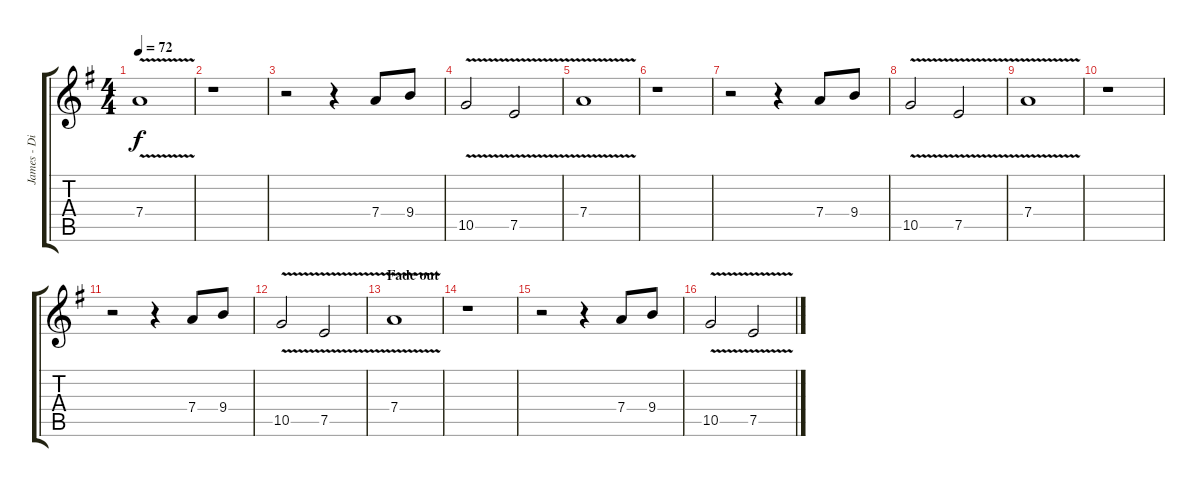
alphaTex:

\track ("James - Dist Gtr II" "James - Di") {instrument distortionguitar}
\staff {score tabs}
\tuning (E4 B3 G3 D3 A2 E2) {hide}
\ts (4 4)
\tempo 72
\clef g2
\ks eminor
7.4{v}.1{dy f volume 4} |
r.1{volume 4} |
r.2 r.4 7.4.8 9.4.8 |
10.5{v}.2 7.5{v}.2 |
7.4{v}.1{volume 4} |
r.1{volume 4} |
r.2 r.4 7.4.8 9.4.8 |
10.5{v}.2 7.5{v}.2 |
7.4{v}.1{volume 4} |
r.1{volume 2} |
r.2{volume 4} r.4 7.4.8 9.4.8 |
10.5{v}.2 7.5{v}.2 |
\section ("" "Fade out")
7.4{v}.1{volume 4} |
r.1{volume 0} |
r.2{volume 4} r.4 7.4.8 9.4.8 |
10.5{v}.2 7.5{v}.2{volume 0}
